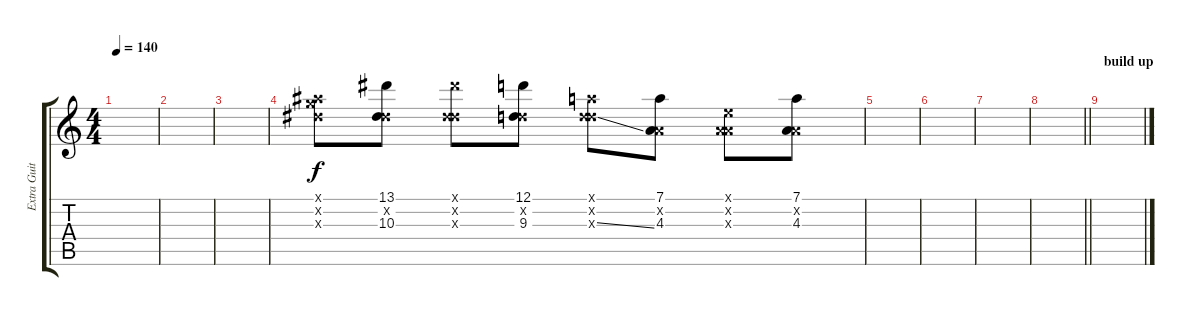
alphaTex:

\track ("Extra Guitar" "Extra Guit") {instrument distortionguitar}
\staff {score tabs}
\tuning (D4 A3 F3 C3 G2 C2) {hide}
\ts (4 4)
\tempo 140
\clef g2
\ks c
|
|
|
(8.1{x} 10.2{x} 10.3{x}).8 (13.1 6.2{x} 10.3).8 (13.1{x} 6.2{x} 10.3{x}).8 (12.1 5.2{x} 9.3).8 (7.1{x} 5.2{x} 9.3{ss x}).8 (7.1 0.2{x} 4.3).8 (2.1{x} 0.2{x} 4.3{x}).8 (7.1 0.2{x} 4.3).8 |
|
|
|
\barLineRight lightlight
|
\section ("" "build up")
